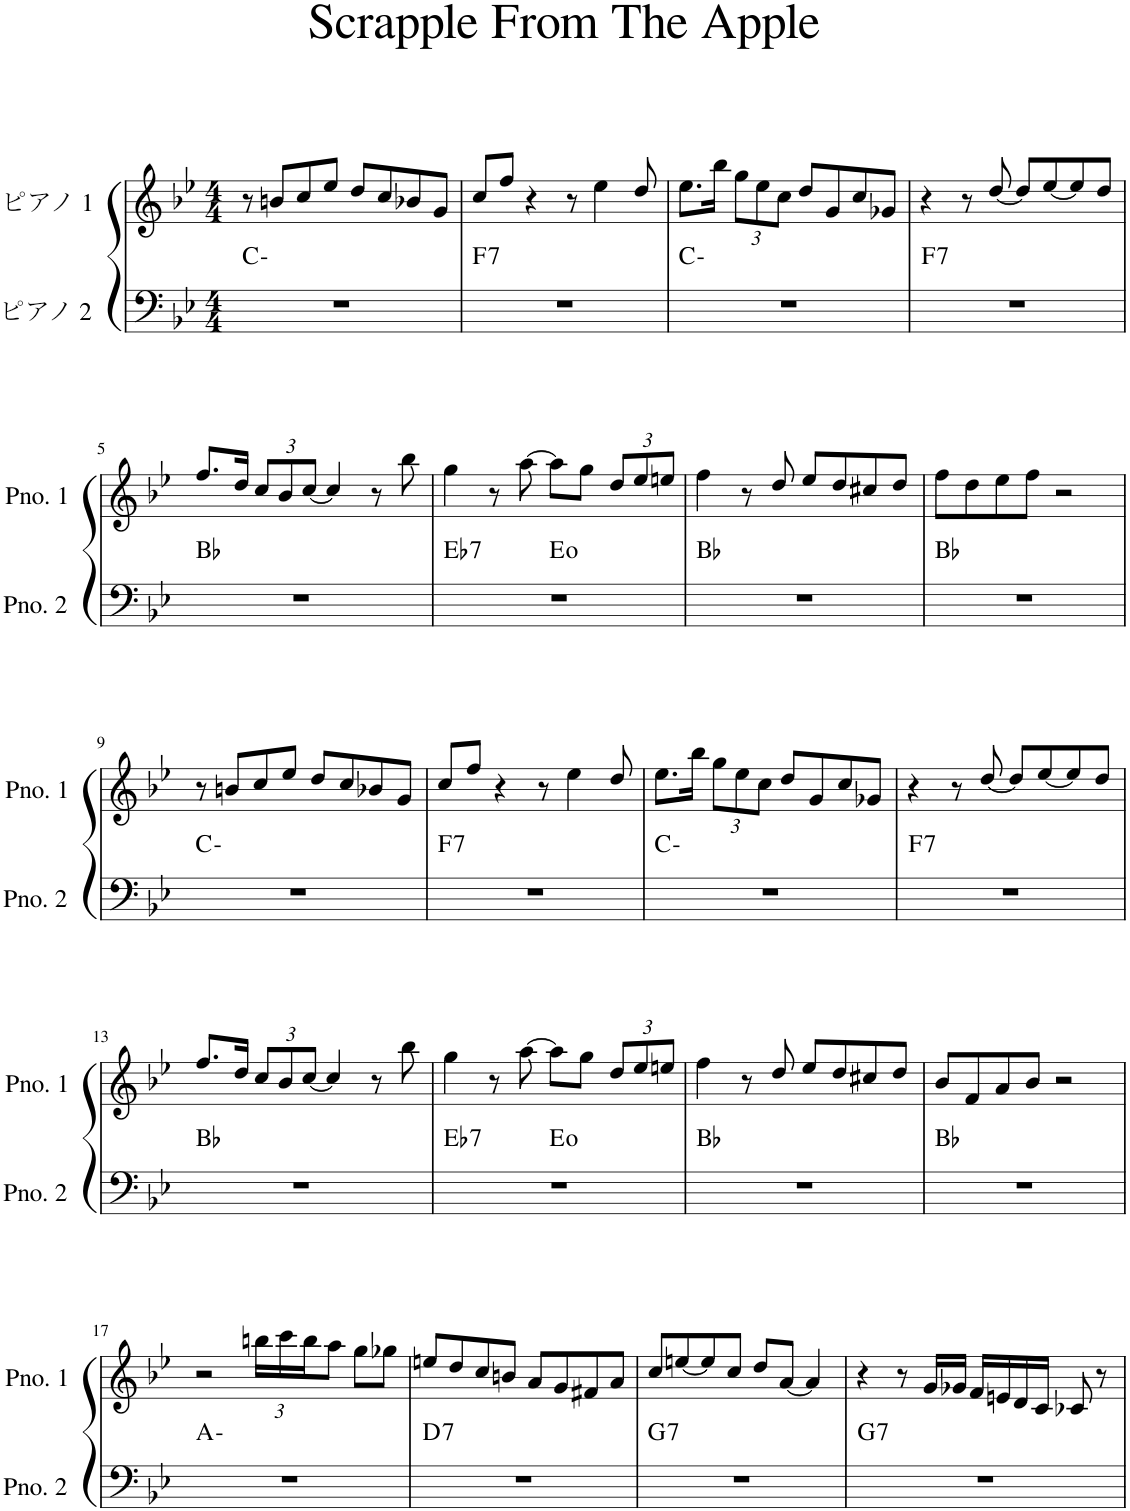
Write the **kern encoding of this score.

**kern	**harte	**kern
*part2	*part2	*part1
*staff2	*	*staff1
*I"ピアノ 2	*	*I"ピアノ 1
*clefF4	*	*clefG2
*k[b-e-]	*	*k[b-e-]
*M4/4	*	*M4/4
=1	=1	=1
1r	C:min	8r
.	.	8bn/L
.	.	8cc/
.	.	8ee-/J
.	.	8dd/L
.	.	8cc/
.	.	8b-X/
.	.	8g/J
=2	=2	=2
!	!LO:H:kt=7	!
1r	F:7	8cc/L
.	.	8ff/J
.	.	4r
.	.	8r
.	.	4ee-\
.	.	8dd/
=3	=3	=3
1r	C:min	8.ee-\L
.	.	16bb-\Jk
*	*	*Xbrackettup
.	.	12gg\L
.	.	12ee-\
.	.	12cc\J
.	.	8dd/L
.	.	8g/
.	.	8cc/
.	.	8g-X/J
=4	=4	=4
!	!LO:H:kt=7	!
1r	F:7	4r
.	.	8r
.	.	[8dd/
.	.	8dd/L]
.	.	[8ee-/
.	.	8ee-/]
.	.	8dd/J
!!LO:LB:g=z
=5	=5	=5
1r	Bb:maj	8.ff/L
.	.	16dd/Jk
.	.	12cc/L
.	.	12b-/
.	.	[12cc/J
.	.	4cc/]
.	.	8r
.	.	8bb-\
=6	=6	=6
!	!LO:H:kt=7	!
*^	*	*
1r	2ryy	Eb:7	4gg\
.	.	.	8r
.	.	.	[8aa\
.	2ryy	E:dim	8aa\L]
.	.	.	8gg\J
.	.	.	12dd/L
.	.	.	12ee-/
.	.	.	12een/J
*v	*v	*	*
=7	=7	=7
1r	Bb:maj	4ff\
.	.	8r
.	.	8dd/
.	.	8ee-/L
.	.	8dd/
.	.	8cc#X/
.	.	8dd/J
=8	=8	=8
1r	Bb:maj	8ff\L
.	.	8dd\
.	.	8ee-\
.	.	8ff\J
.	.	2r
!!LO:LB:g=z
=9	=9	=9
1r	C:min	8r
.	.	8bn/L
.	.	8cc/
.	.	8ee-/J
.	.	8dd/L
.	.	8cc/
.	.	8b-X/
.	.	8g/J
=10	=10	=10
!	!LO:H:kt=7	!
1r	F:7	8cc/L
.	.	8ff/J
.	.	4r
.	.	8r
.	.	4ee-\
.	.	8dd/
=11	=11	=11
1r	C:min	8.ee-\L
.	.	16bb-\Jk
.	.	12gg\L
.	.	12ee-\
.	.	12cc\J
.	.	8dd/L
.	.	8g/
.	.	8cc/
.	.	8g-X/J
=12	=12	=12
!	!LO:H:kt=7	!
1r	F:7	4r
.	.	8r
.	.	[8dd/
.	.	8dd/L]
.	.	[8ee-/
.	.	8ee-/]
.	.	8dd/J
!!LO:LB:g=z
=13	=13	=13
1r	Bb:maj	8.ff/L
.	.	16dd/Jk
.	.	12cc/L
.	.	12b-/
.	.	[12cc/J
.	.	4cc/]
.	.	8r
.	.	8bb-\
=14	=14	=14
!	!LO:H:kt=7	!
*^	*	*
1r	2ryy	Eb:7	4gg\
.	.	.	8r
.	.	.	[8aa\
.	2ryy	E:dim	8aa\L]
.	.	.	8gg\J
.	.	.	12dd/L
.	.	.	12ee-/
.	.	.	12een/J
*v	*v	*	*
=15	=15	=15
1r	Bb:maj	4ff\
.	.	8r
.	.	8dd/
.	.	8ee-/L
.	.	8dd/
.	.	8cc#X/
.	.	8dd/J
=16	=16	=16
1r	Bb:maj	8b-/L
.	.	8f/
.	.	8a/
.	.	8b-/J
.	.	2r
!!LO:LB:g=z
=17	=17	=17
1r	A:min	2r
.	.	24bbn\LL
.	.	24ccc\
.	.	24bb\J
.	.	8aa\J
.	.	8gg\L
.	.	8gg-X\J
=18	=18	=18
!	!LO:H:kt=7	!
1r	D:7	8een/L
.	.	8dd/
.	.	8cc/
.	.	8bn/J
.	.	8a/L
.	.	8g/
.	.	8f#X/
.	.	8a/J
=19	=19	=19
!	!LO:H:kt=7	!
1r	G:7	8cc/L
.	.	[8een/
.	.	8ee/]
.	.	8cc/J
.	.	8dd/L
.	.	[8a/J
.	.	4a/]
=20	=20	=20
!	!LO:H:kt=7	!
1r	G:7	4r
.	.	8r
.	.	16g/LL
.	.	16g-X/JJ
.	.	16f/LL
.	.	16en/
.	.	16d/
.	.	16c/JJ
.	.	8c-X/
.	.	8r
=	=	=
*-	*-	*-
